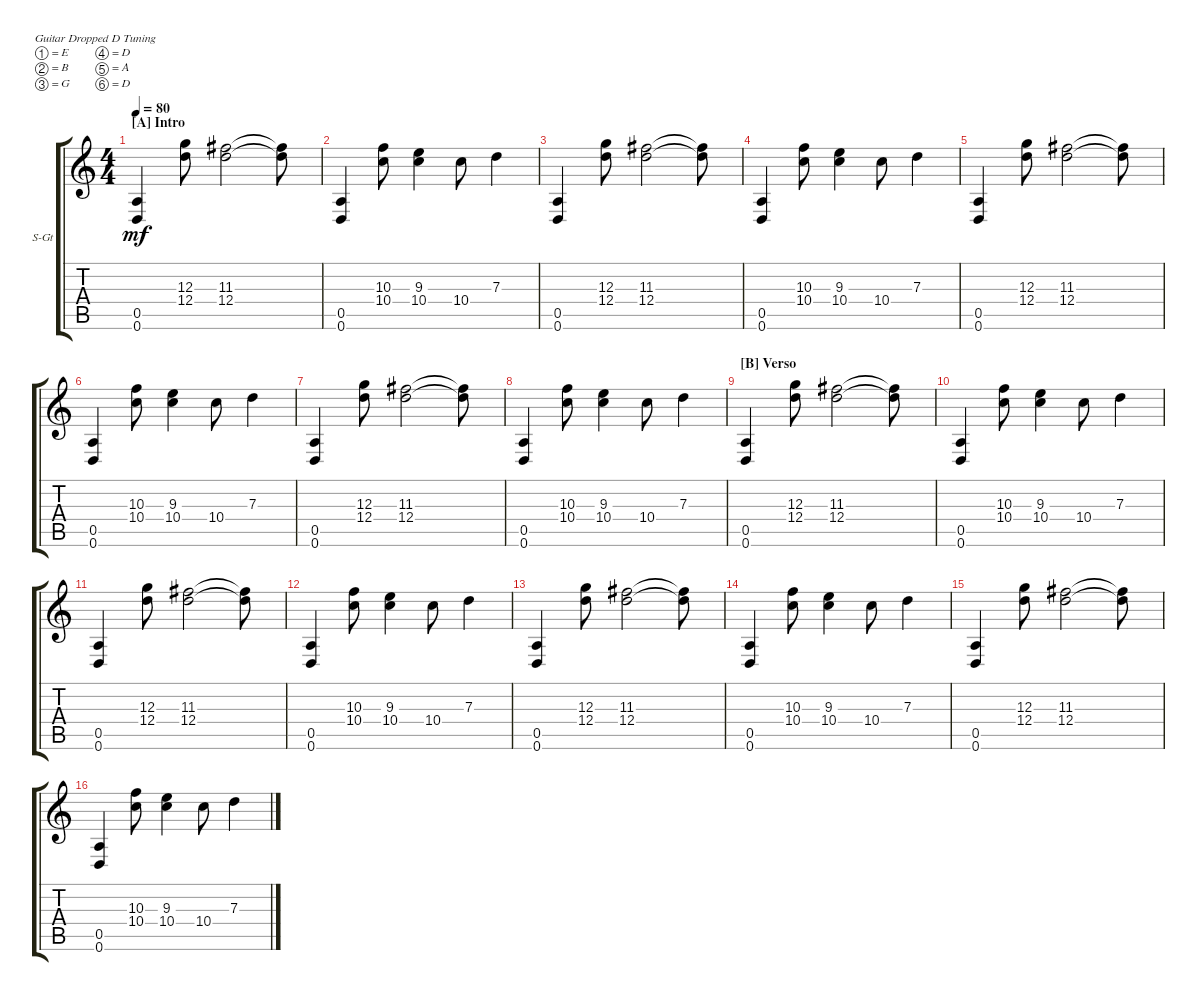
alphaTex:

\defaultSystemsLayout 4
\bracketExtendMode groupsimilarinstruments
\firstSystemTrackNameOrientation horizontal
\otherSystemsTrackNameOrientation horizontal
\track ("Steel Guitar" "S-Gt") {multiBarRest instrument acousticguitarsteel}
\staff {score tabs}
\tuning (E4 B3 G3 D3 A2 D2)
\ts (4 4)
\section ("A" "Intro")
\tempo 80
\clef g2
\ks c
(0.6 0.5).4{dy mf instrument acousticguitarsteel} (12.4 12.3).8 (12.4 11.3).2 (12.4{t} 11.3{t}).8 |
(0.6 0.5).4 (10.4 10.3).8 (10.4 9.3).4 10.4.8 7.3.4 |
(0.6 0.5).4 (12.4 12.3).8 (12.4 11.3).2 (12.4{t} 11.3{t}).8 |
(0.6 0.5).4 (10.4 10.3).8 (10.4 9.3).4 10.4.8 7.3.4 |
(0.6 0.5).4 (12.4 12.3).8 (12.4 11.3).2 (12.4{t} 11.3{t}).8 |
(0.6 0.5).4 (10.4 10.3).8 (10.4 9.3).4 10.4.8 7.3.4 |
(0.6 0.5).4 (12.4 12.3).8 (12.4 11.3).2 (12.4{t} 11.3{t}).8 |
(0.6 0.5).4 (10.4 10.3).8 (10.4 9.3).4 10.4.8 7.3.4 |
\section ("B" "Verso")
(0.6 0.5).4 (12.4 12.3).8 (12.4 11.3).2 (12.4{t} 11.3{t}).8 |
(0.6 0.5).4 (10.4 10.3).8 (10.4 9.3).4 10.4.8 7.3.4 |
(0.6 0.5).4 (12.4 12.3).8 (12.4 11.3).2 (12.4{t} 11.3{t}).8 |
(0.6 0.5).4 (10.4 10.3).8 (10.4 9.3).4 10.4.8 7.3.4 |
(0.6 0.5).4 (12.4 12.3).8 (12.4 11.3).2 (12.4{t} 11.3{t}).8 |
(0.6 0.5).4 (10.4 10.3).8 (10.4 9.3).4 10.4.8 7.3.4 |
(0.6 0.5).4 (12.4 12.3).8 (12.4 11.3).2 (12.4{t} 11.3{t}).8 |
(0.6 0.5).4 (10.4 10.3).8 (10.4 9.3).4 10.4.8 7.3.4
